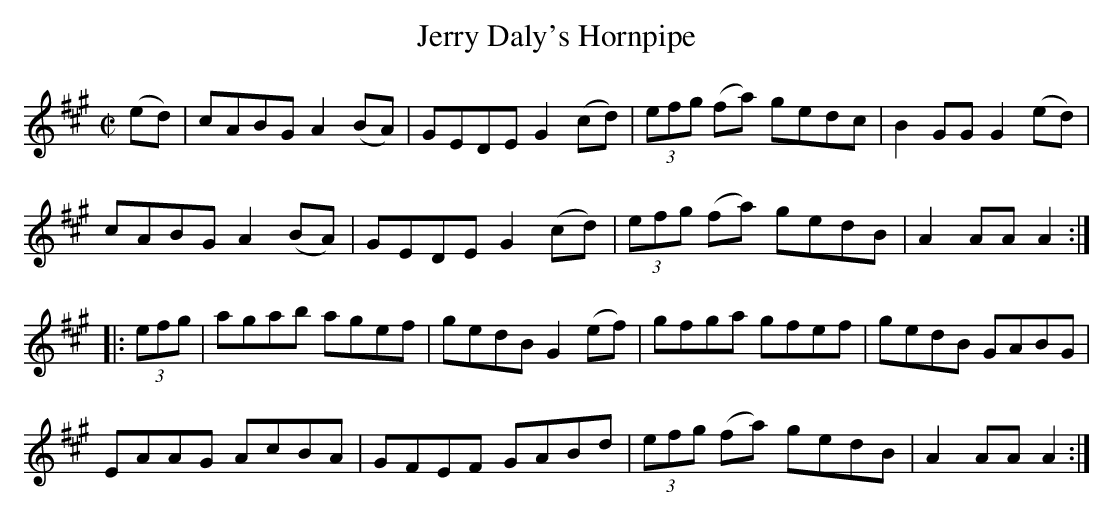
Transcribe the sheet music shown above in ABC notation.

X:1
T: Jerry Daly's Hornpipe
M: C|
L: 1/8
K: A
(ed) | cABG A2 (BA) | GEDE G2 (cd) | (3efg (fa) gedc | B2 GG G2 (ed) |
cABG A2 (BA) | GEDE G2 (cd) | (3efg (fa) gedB | A2 AA A2 :|
|: (3efg | agab agef | gedB G2 (ef) | gfga gfef | gedB GABG |
EAAG AcBA | GFEF GABd | (3efg (fa) gedB | A2 AA A2 :|
